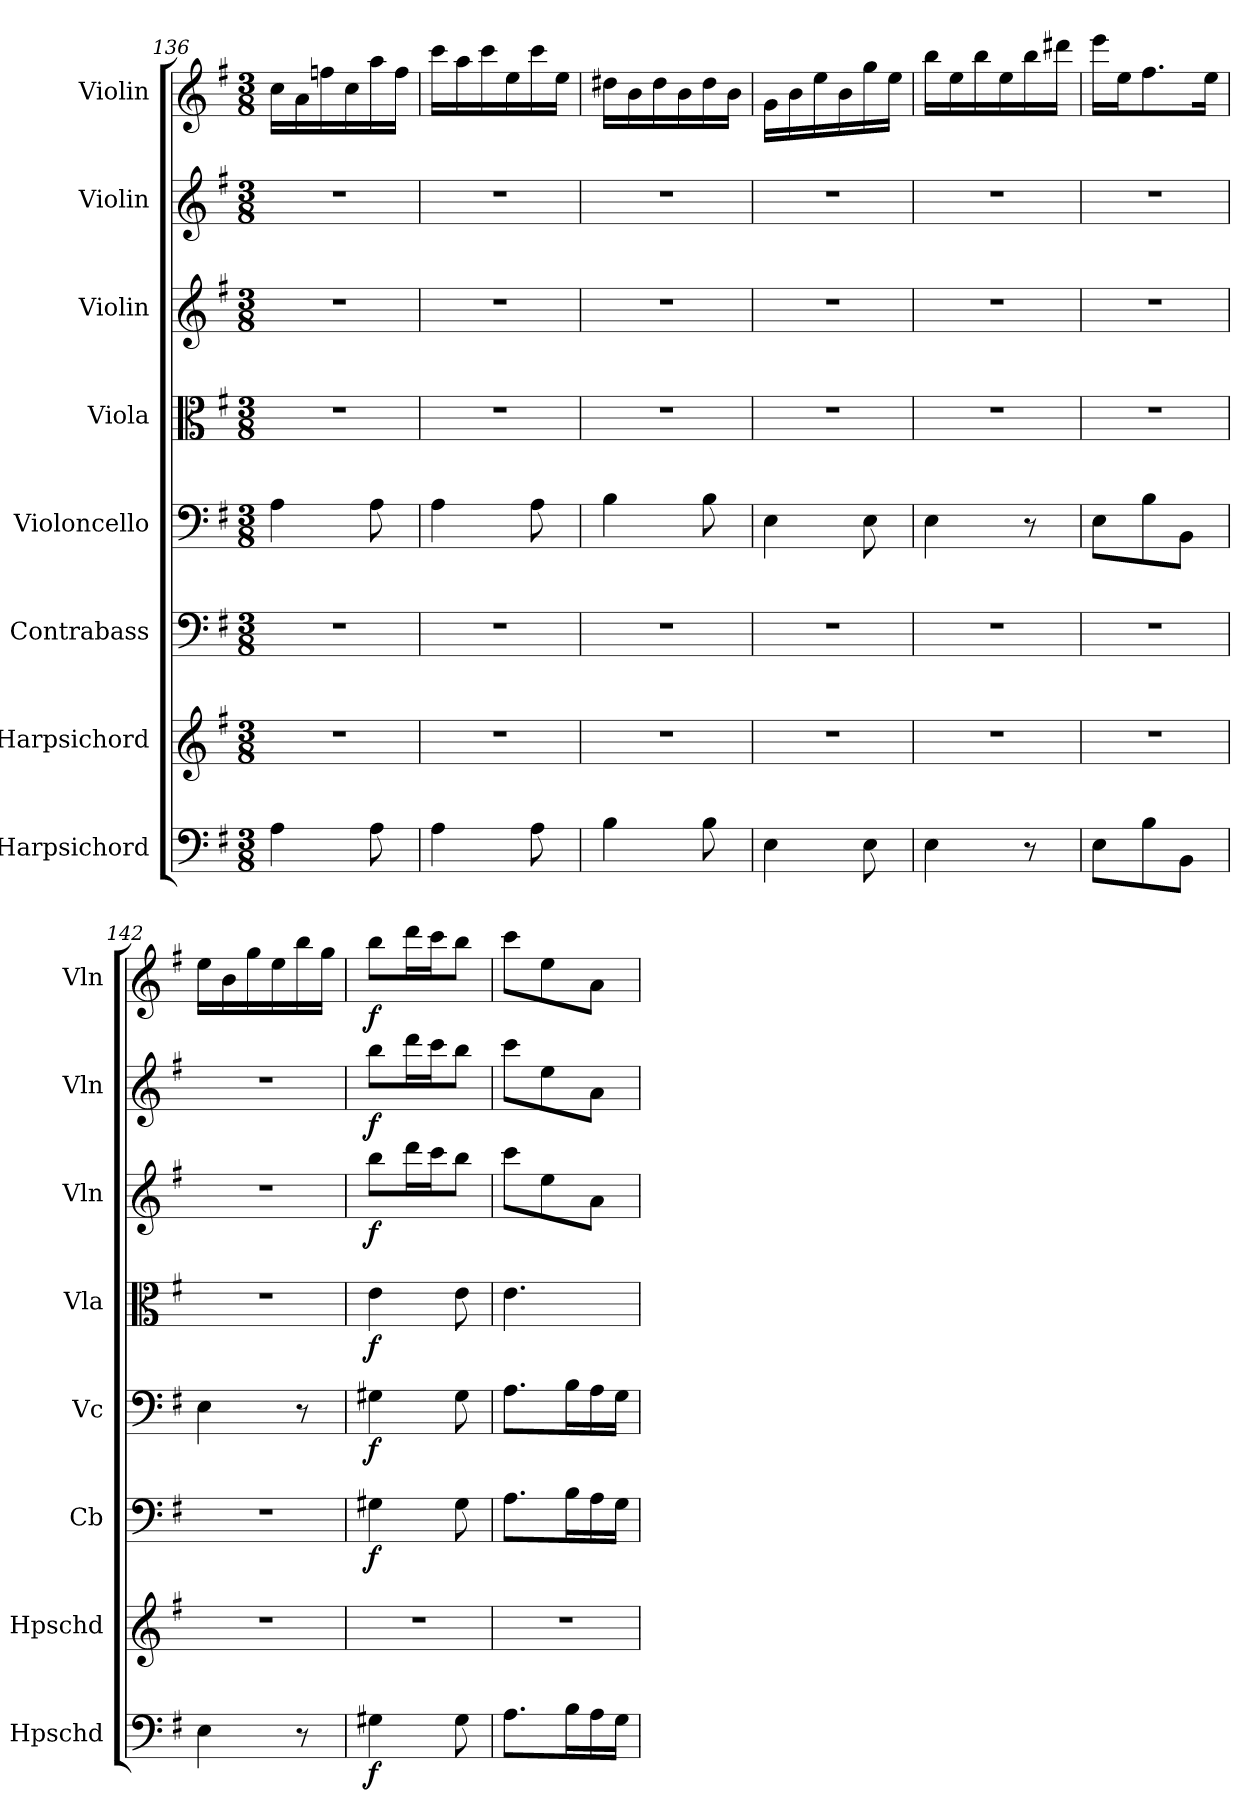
**kern	**dynam	**kern	**kern	**dynam	**kern	**dynam	**kern	**dynam	**kern	**dynam	**kern	**dynam	**kern	**dynam
*part8	*part8	*part7	*part6	*part6	*part5	*part5	*part4	*part4	*part3	*part3	*part2	*part2	*part1	*part1
*staff8	*staff8	*staff7	*staff6	*staff6	*staff5	*staff5	*staff4	*staff4	*staff3	*staff3	*staff2	*staff2	*staff1	*staff1
*I"Harpsichord	*	*I"Harpsichord	*I"Contrabass	*	*I"Violoncello	*	*I"Viola	*	*I"Violin	*	*I"Violin	*	*I"Violin	*
*I'Hpschd	*	*I'Hpschd	*I'Cb	*	*I'Vc	*	*I'Vla	*	*I'Vln	*	*I'Vln	*	*I'Vln	*
*clefF4	*	*clefG2	*clefF4	*	*clefF4	*	*clefC3	*	*clefG2	*	*clefG2	*	*clefG2	*
*k[f#]	*	*k[f#]	*k[f#]	*	*k[f#]	*	*k[f#]	*	*k[f#]	*	*k[f#]	*	*k[f#]	*
*M3/8	*	*M3/8	*M3/8	*	*M3/8	*	*M3/8	*	*M3/8	*	*M3/8	*	*M3/8	*
=136	=136	=136	=136	=136	=136	=136	=136	=136	=136	=136	=136	=136	=136	=136
4A\	.	4.r	4.r	.	4A\	.	4.r	.	4.r	.	4.r	.	16cc\LL	.
.	.	.	.	.	.	.	.	.	.	.	.	.	16a\	.
.	.	.	.	.	.	.	.	.	.	.	.	.	16ffn\	.
.	.	.	.	.	.	.	.	.	.	.	.	.	16cc\	.
8A\	.	.	.	.	8A\	.	.	.	.	.	.	.	16aa\	.
.	.	.	.	.	.	.	.	.	.	.	.	.	16ff\JJ	.
=137	=137	=137	=137	=137	=137	=137	=137	=137	=137	=137	=137	=137	=137	=137
4A\	.	4.r	4.r	.	4A\	.	4.r	.	4.r	.	4.r	.	16ccc\LL	.
.	.	.	.	.	.	.	.	.	.	.	.	.	16aa\	.
.	.	.	.	.	.	.	.	.	.	.	.	.	16ccc\	.
.	.	.	.	.	.	.	.	.	.	.	.	.	16ee\	.
8A\	.	.	.	.	8A\	.	.	.	.	.	.	.	16ccc\	.
.	.	.	.	.	.	.	.	.	.	.	.	.	16ee\JJ	.
=138	=138	=138	=138	=138	=138	=138	=138	=138	=138	=138	=138	=138	=138	=138
4B\	.	4.r	4.r	.	4B\	.	4.r	.	4.r	.	4.r	.	16dd#X\LL	.
.	.	.	.	.	.	.	.	.	.	.	.	.	16b\	.
.	.	.	.	.	.	.	.	.	.	.	.	.	16dd#\	.
.	.	.	.	.	.	.	.	.	.	.	.	.	16b\	.
8B\	.	.	.	.	8B\	.	.	.	.	.	.	.	16dd#\	.
.	.	.	.	.	.	.	.	.	.	.	.	.	16b\JJ	.
=139	=139	=139	=139	=139	=139	=139	=139	=139	=139	=139	=139	=139	=139	=139
4E\	.	4.r	4.r	.	4E\	.	4.r	.	4.r	.	4.r	.	16g\LL	.
.	.	.	.	.	.	.	.	.	.	.	.	.	16b\	.
.	.	.	.	.	.	.	.	.	.	.	.	.	16ee\	.
.	.	.	.	.	.	.	.	.	.	.	.	.	16b\	.
8E\	.	.	.	.	8E\	.	.	.	.	.	.	.	16gg\	.
.	.	.	.	.	.	.	.	.	.	.	.	.	16ee\JJ	.
=140	=140	=140	=140	=140	=140	=140	=140	=140	=140	=140	=140	=140	=140	=140
4E\	.	4.r	4.r	.	4E\	.	4.r	.	4.r	.	4.r	.	16bb\LL	.
.	.	.	.	.	.	.	.	.	.	.	.	.	16ee\	.
.	.	.	.	.	.	.	.	.	.	.	.	.	16bb\	.
.	.	.	.	.	.	.	.	.	.	.	.	.	16ee\	.
8r	.	.	.	.	8r	.	.	.	.	.	.	.	16bb\	.
.	.	.	.	.	.	.	.	.	.	.	.	.	16ddd#X\JJ	.
=141	=141	=141	=141	=141	=141	=141	=141	=141	=141	=141	=141	=141	=141	=141
8E\L	.	4.r	4.r	.	8E\L	.	4.r	.	4.r	.	4.r	.	16eee\LL	.
.	.	.	.	.	.	.	.	.	.	.	.	.	16ee\J	.
8B\	.	.	.	.	8B\	.	.	.	.	.	.	.	8.ff#\	.
8BB\J	.	.	.	.	8BB\J	.	.	.	.	.	.	.	.	.
.	.	.	.	.	.	.	.	.	.	.	.	.	16ee\Jk	.
=142	=142	=142	=142	=142	=142	=142	=142	=142	=142	=142	=142	=142	=142	=142
4E\	.	4.r	4.r	.	4E\	.	4.r	.	4.r	.	4.r	.	16ee\LL	.
.	.	.	.	.	.	.	.	.	.	.	.	.	16b\	.
.	.	.	.	.	.	.	.	.	.	.	.	.	16gg\	.
.	.	.	.	.	.	.	.	.	.	.	.	.	16ee\	.
8r	.	.	.	.	8r	.	.	.	.	.	.	.	16bb\	.
.	.	.	.	.	.	.	.	.	.	.	.	.	16gg\JJ	.
=143	=143	=143	=143	=143	=143	=143	=143	=143	=143	=143	=143	=143	=143	=143
4G#X\	f	4.r	4G#X\	f	4G#X\	f	4e\	f	8bb\L	f	8bb\L	f	8bb\L	f
.	.	.	.	.	.	.	.	.	16ddd\L	.	16ddd\L	.	16ddd\L	.
.	.	.	.	.	.	.	.	.	16ccc\J	.	16ccc\J	.	16ccc\J	.
8G#\	.	.	8G#\	.	8G#\	.	8e\	.	8bb\J	.	8bb\J	.	8bb\J	.
=144	=144	=144	=144	=144	=144	=144	=144	=144	=144	=144	=144	=144	=144	=144
8.A\L	.	4.r	8.A\L	.	8.A\L	.	4.e\	.	8ccc\L	.	8ccc\L	.	8ccc\L	.
.	.	.	.	.	.	.	.	.	8ee\	.	8ee\	.	8ee\	.
16B\L	.	.	16B\L	.	16B\L	.	.	.	.	.	.	.	.	.
16A\	.	.	16A\	.	16A\	.	.	.	8a\J	.	8a\J	.	8a\J	.
16G\JJ	.	.	16G\JJ	.	16G\JJ	.	.	.	.	.	.	.	.	.
=	=	=	=	=	=	=	=	=	=	=	=	=	=	=
*-	*-	*-	*-	*-	*-	*-	*-	*-	*-	*-	*-	*-	*-	*-
